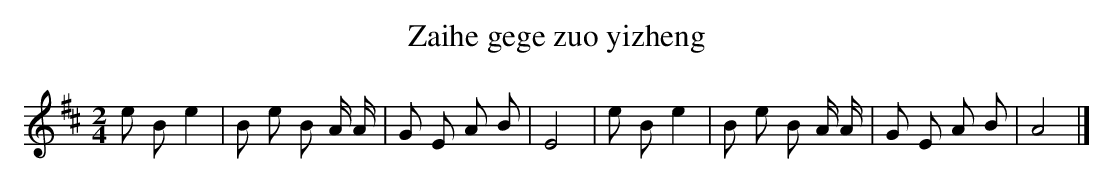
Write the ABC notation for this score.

X:1
T: Zaihe gege zuo yizheng
L: 1/8
M: 2/4
K: D
e Be2 [I:setbarnb 1]|
B e B A/ A/ |
G E A B |
E4 |
e Be2 |
B e B A/ A/ |
G E A B |
A4 |]
